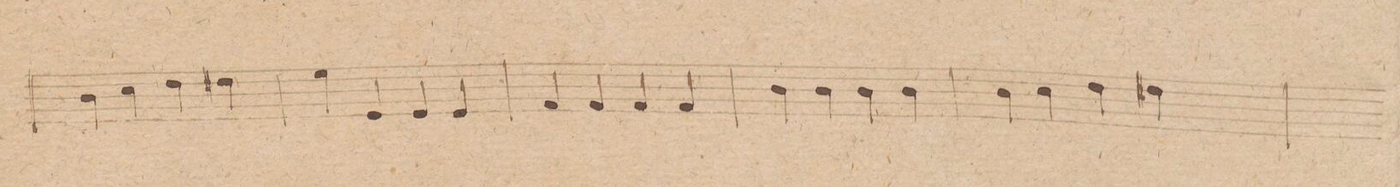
**kern	**dynam
*I"Baſso.	*
*clefF4	*
*k[]	*
*met(c|)	*
*M2/2	*
4D\	.
4E\	.
4F\	.
4F#X\	.
=40	=40
4G\	.
4GG/	.
4GG/	.
4GG/	.
=41	=41
4AA/	.
4AA/	.
4AA/	.
4AA/	.
=42	=42
4D\	.
4D\	.
4D\	.
4D\	.
=43	=43
4D\	.
4E\	.
4F\	.
4F#X\	.
=44	=44
*-	*-
